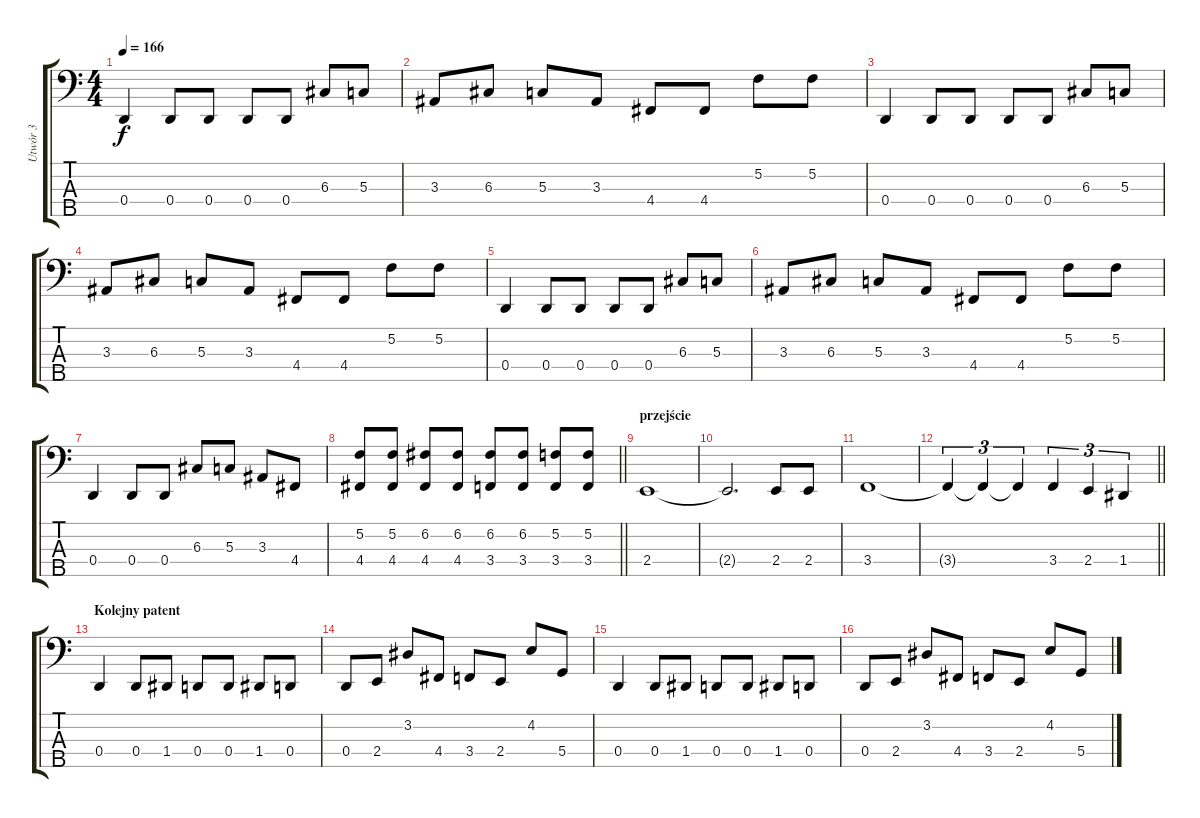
\track ("Utwór 3" "Utwór 3") {instrument electricbassfinger}
\staff {score tabs}
\tuning (F2 C2 G1 D1 A0) {hide}
\ts (4 4)
\tempo 166
\clef f4
\ks c
0.4.4{dy f} 0.4.8 0.4.8 0.4.8 0.4.8 6.3.8 5.3.8 |
3.3.8 6.3.8 5.3.8 3.3.8 4.4.8 4.4.8 5.2.8 5.2.8 |
0.4.4 0.4.8 0.4.8 0.4.8 0.4.8 6.3.8 5.3.8 |
3.3.8 6.3.8 5.3.8 3.3.8 4.4.8 4.4.8 5.2.8 5.2.8 |
0.4.4 0.4.8 0.4.8 0.4.8 0.4.8 6.3.8 5.3.8 |
3.3.8 6.3.8 5.3.8 3.3.8 4.4.8 4.4.8 5.2.8 5.2.8 |
0.4.4 0.4.8 0.4.8 6.3.8 5.3.8 3.3.8 4.4.8 |
\barLineRight lightlight
(5.2 4.4).8 (5.2 4.4).8 (6.2 4.4).8 (6.2 4.4).8 (6.2 3.4).8 (6.2 3.4).8 (5.2 3.4).8 (5.2 3.4).8 |
\section ("" "przejście")
2.4.1 |
2.4{t}.2{d} 2.4.8 2.4.8 |
3.4.1 |
\barLineRight lightlight
3.4{t}.4{tu (3 2)} 3.4{t}.4{tu (3 2)} 3.4{t}.4{tu (3 2)} 3.4.4{tu (3 2)} 2.4.4{tu (3 2)} 1.4.4{tu (3 2)} |
\section ("" "Kolejny patent")
0.4.4 0.4.8 1.4.8 0.4.8 0.4.8 1.4.8 0.4.8 |
0.4.8 2.4.8 3.2.8 4.4.8 3.4.8 2.4.8 4.2.8 5.4.8 |
0.4.4 0.4.8 1.4.8 0.4.8 0.4.8 1.4.8 0.4.8 |
0.4.8 2.4.8 3.2.8 4.4.8 3.4.8 2.4.8 4.2.8 5.4.8
